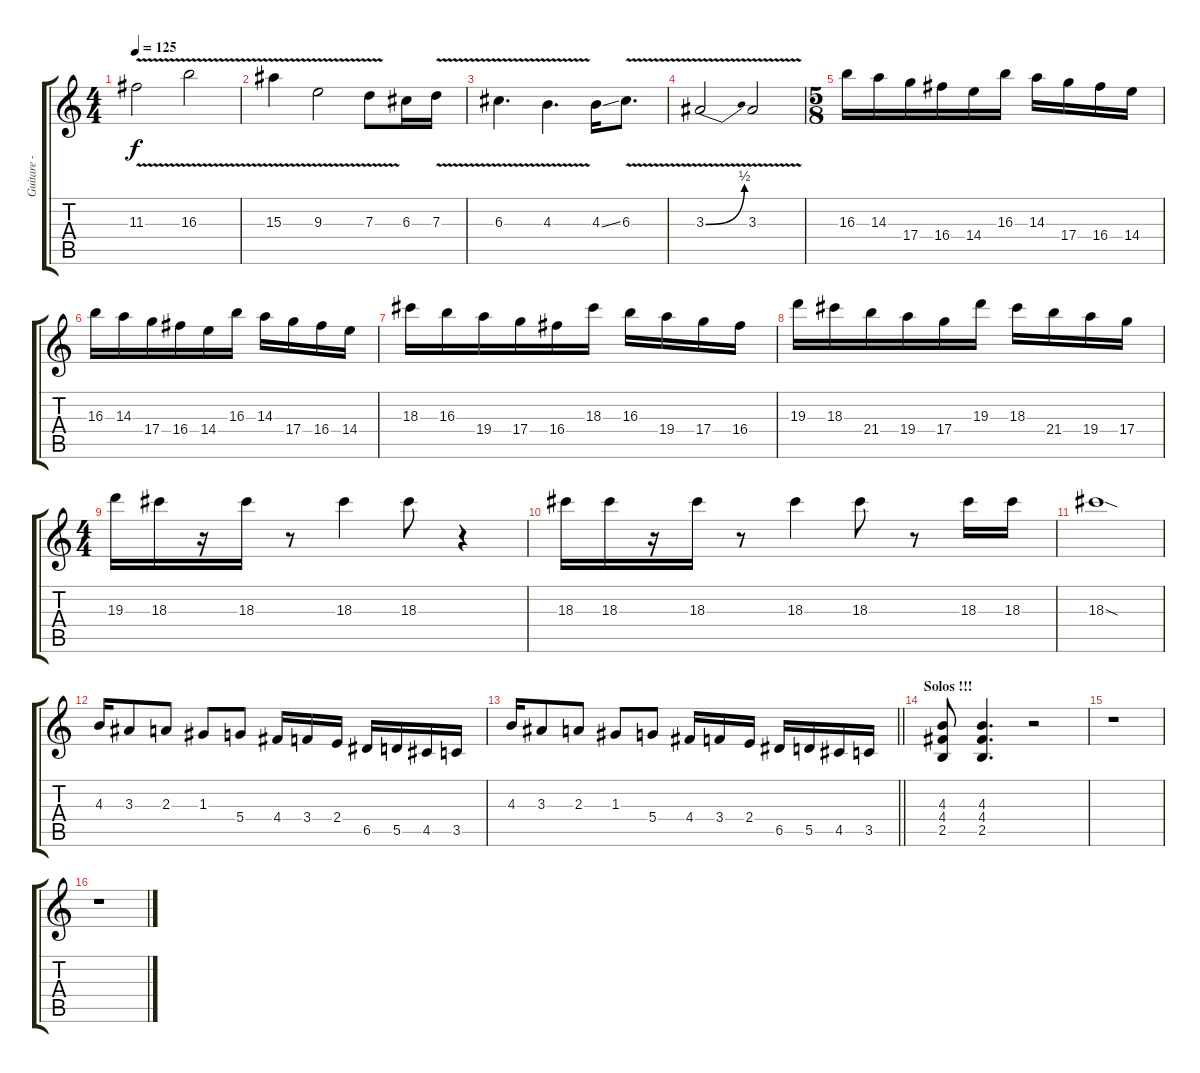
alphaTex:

\track ("Guitare - Vinnie Moore" "Guitare - ") {instrument overdrivenguitar}
\staff {score tabs}
\tuning (E4 B3 G3 D3 A2 E2) {hide}
\ts (4 4)
\tempo 125
\clef g2
\ks c
11.3{v}.2{dy f} 16.3{v}.2 |
15.3{v}.4 9.3{v}.2 7.3{v}.8 6.3.16 7.3{v}.16 |
6.3{v}.4{d} 4.3{v}.4{d} 4.3{ss}.16 6.3{v}.8{d} |
3.3{be (bend 0 0 60 2) v}.2 3.3{v}.2 |
\ts (5 8)
16.3.16 14.3.16 17.4.16 16.4.16 14.4.16 16.3.16 14.3.16 17.4.16 16.4.16 14.4.16 |
16.3.16 14.3.16 17.4.16 16.4.16 14.4.16 16.3.16 14.3.16 17.4.16 16.4.16 14.4.16 |
18.3.16 16.3.16 19.4.16 17.4.16 16.4.16 18.3.16 16.3.16 19.4.16 17.4.16 16.4.16 |
19.3.16 18.3.16 21.4.16 19.4.16 17.4.16 19.3.16 18.3.16 21.4.16 19.4.16 17.4.16 |
\ts (4 4)
19.3.16 18.3.16 r.16 18.3.16 r.8 18.3.4 18.3.8 r.4 |
18.3.16 18.3.16 r.16 18.3.16 r.8 18.3.4 18.3.8 r.8 18.3.16 18.3.16 |
18.3{sod}.1 |
4.3.16 3.3.8 2.3.8 1.3.8 5.4.8 4.4.16 3.4.16 2.4.16 6.5.16 5.5.16 4.5.16 3.5.16 |
\barLineRight lightlight
4.3.16 3.3.8 2.3.8 1.3.8 5.4.8 4.4.16 3.4.16 2.4.16 6.5.16 5.5.16 4.5.16 3.5.16 |
\section ("" "Solos !!!")
(4.3 4.4 2.5).8 (4.3 4.4 2.5).4{d} r.2 |
r.1 |
r.1
